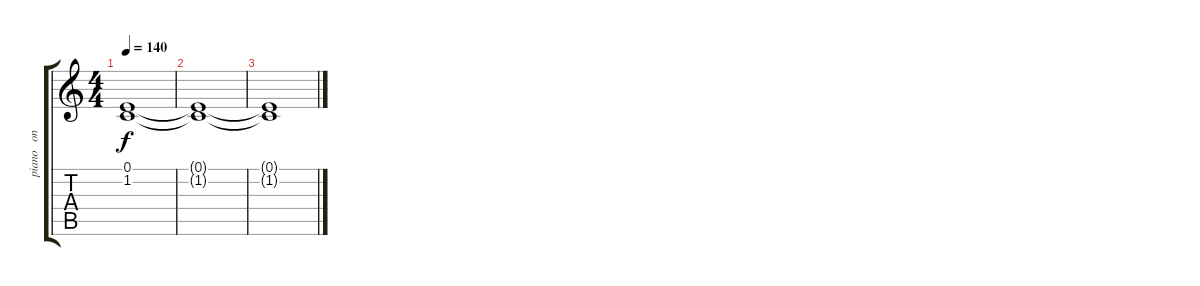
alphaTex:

\track ("piano   one" "piano   on") {instrument acousticgrandpiano}
\staff {score tabs}
\tuning (E4 B3 G3 D3 A2 E2) {hide}
\ts (4 4)
\tempo 140
\clef g2
\ks c
(0.1 1.2).1{dy f} |
(0.1{t} 1.2{t}).1 |
(0.1{t} 1.2{t}).1
